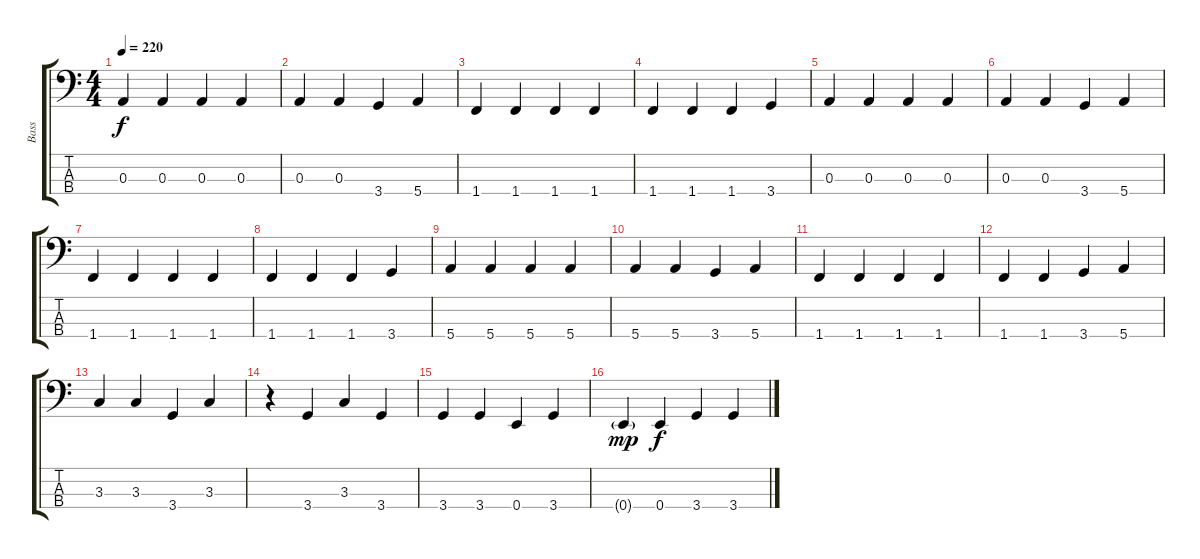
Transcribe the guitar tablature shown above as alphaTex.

\track ("Bass" "Bass") {instrument electricbassfinger}
\staff {score tabs}
\tuning (G2 D2 A1 E1) {hide}
\ts (4 4)
\tempo 220
\clef f4
\ks c
0.3.4{dy f} 0.3.4 0.3.4 0.3.4 |
0.3.4 0.3.4 3.4.4 5.4.4 |
1.4.4 1.4.4 1.4.4 1.4.4 |
1.4.4 1.4.4 1.4.4 3.4.4 |
0.3.4 0.3.4 0.3.4 0.3.4 |
0.3.4 0.3.4 3.4.4 5.4.4 |
1.4.4 1.4.4 1.4.4 1.4.4 |
1.4.4 1.4.4 1.4.4 3.4.4 |
5.4.4 5.4.4 5.4.4 5.4.4 |
5.4.4 5.4.4 3.4.4 5.4.4 |
1.4.4 1.4.4 1.4.4 1.4.4 |
1.4.4 1.4.4 3.4.4 5.4.4 |
3.3.4 3.3.4 3.4.4 3.3.4 |
r.4 3.4.4 3.3.4 3.4.4 |
3.4.4 3.4.4 0.4.4 3.4.4 |
0.4{g}.4{dy mp} 0.4.4{dy f} 3.4.4 3.4.4
